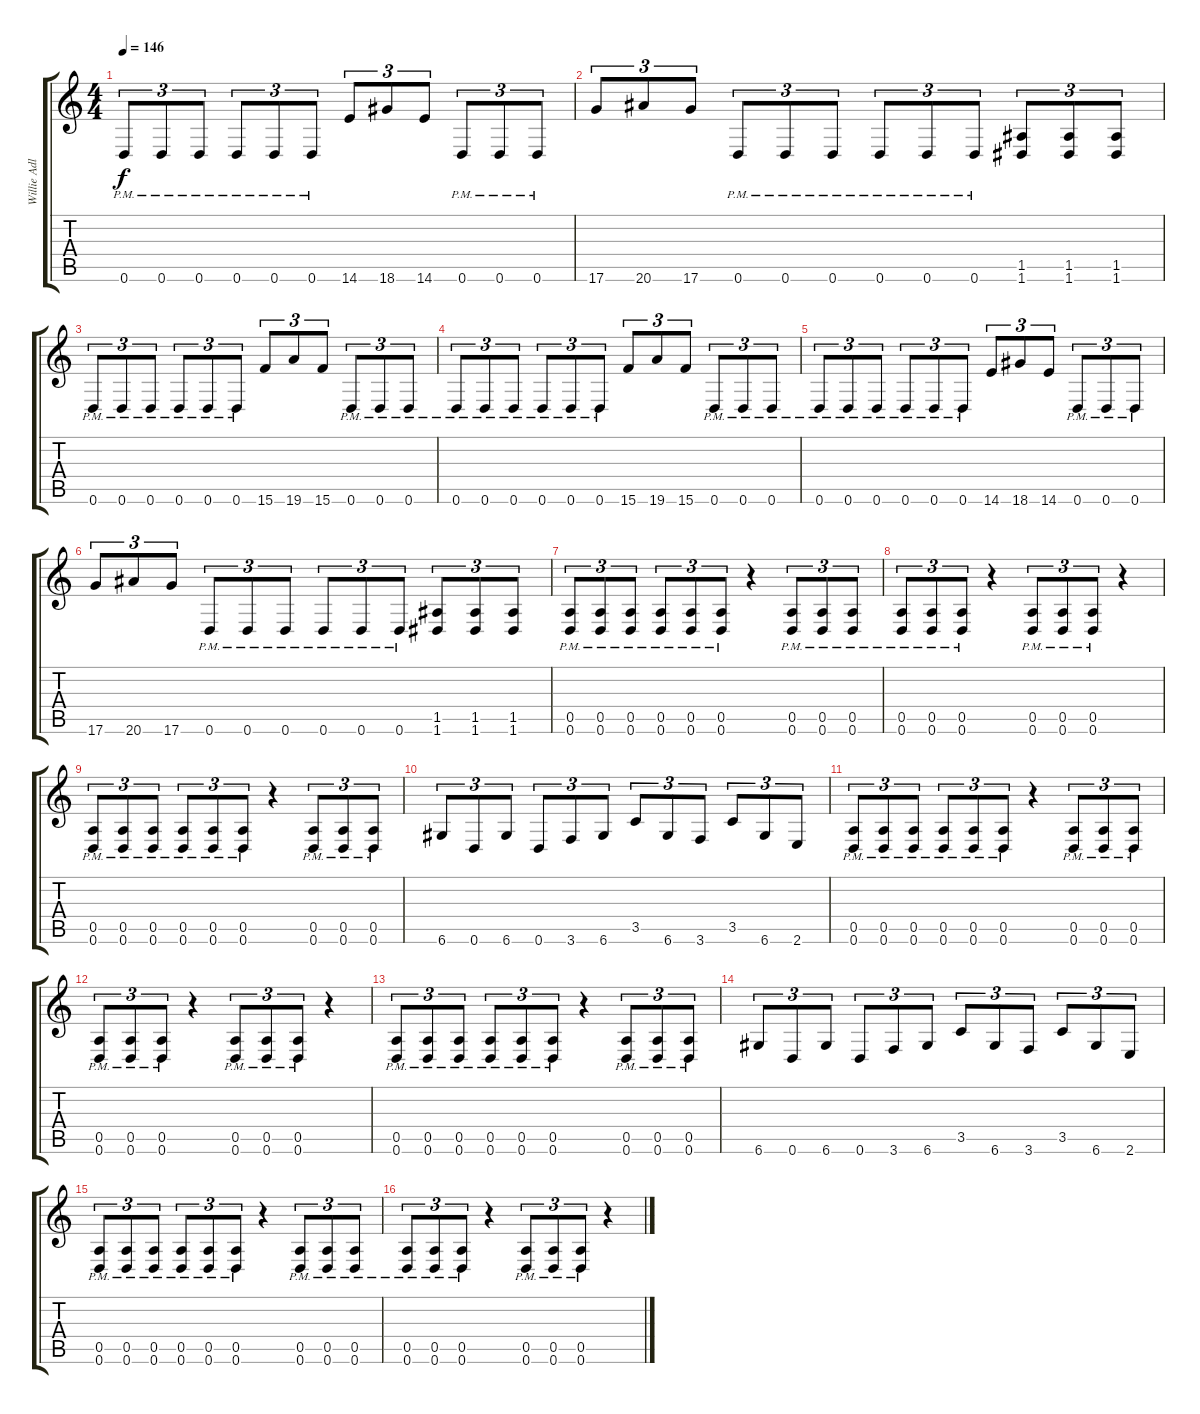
\track ("Willie Adler" "Willie Adl") {instrument distortionguitar}
\staff {score tabs}
\tuning (E4 B3 G3 D3 A2 D2) {hide}
\ts (4 4)
\tempo 146
\clef g2
\ks c
0.6{pm}.8{tu (3 2) dy f} 0.6{pm}.8{tu (3 2)} 0.6{pm}.8{tu (3 2)} 0.6{pm}.8{tu (3 2)} 0.6{pm}.8{tu (3 2)} 0.6{pm}.8{tu (3 2)} 14.6.8{tu (3 2)} 18.6.8{tu (3 2)} 14.6.8{tu (3 2)} 0.6{pm}.8{tu (3 2)} 0.6{pm}.8{tu (3 2)} 0.6{pm}.8{tu (3 2)} |
17.6.8{tu (3 2)} 20.6.8{tu (3 2)} 17.6.8{tu (3 2)} 0.6{pm}.8{tu (3 2)} 0.6{pm}.8{tu (3 2)} 0.6{pm}.8{tu (3 2)} 0.6{pm}.8{tu (3 2)} 0.6{pm}.8{tu (3 2)} 0.6{pm}.8{tu (3 2)} (1.5 1.6).8{tu (3 2)} (1.5 1.6).8{tu (3 2)} (1.5 1.6).8{tu (3 2)} |
0.6{pm}.8{tu (3 2)} 0.6{pm}.8{tu (3 2)} 0.6{pm}.8{tu (3 2)} 0.6{pm}.8{tu (3 2)} 0.6{pm}.8{tu (3 2)} 0.6{pm}.8{tu (3 2)} 15.6.8{tu (3 2)} 19.6.8{tu (3 2)} 15.6.8{tu (3 2)} 0.6{pm}.8{tu (3 2)} 0.6{pm}.8{tu (3 2)} 0.6{pm}.8{tu (3 2)} |
0.6{pm}.8{tu (3 2)} 0.6{pm}.8{tu (3 2)} 0.6{pm}.8{tu (3 2)} 0.6{pm}.8{tu (3 2)} 0.6{pm}.8{tu (3 2)} 0.6{pm}.8{tu (3 2)} 15.6.8{tu (3 2)} 19.6.8{tu (3 2)} 15.6.8{tu (3 2)} 0.6{pm}.8{tu (3 2)} 0.6{pm}.8{tu (3 2)} 0.6{pm}.8{tu (3 2)} |
0.6{pm}.8{tu (3 2)} 0.6{pm}.8{tu (3 2)} 0.6{pm}.8{tu (3 2)} 0.6{pm}.8{tu (3 2)} 0.6{pm}.8{tu (3 2)} 0.6{pm}.8{tu (3 2)} 14.6.8{tu (3 2)} 18.6.8{tu (3 2)} 14.6.8{tu (3 2)} 0.6{pm}.8{tu (3 2)} 0.6{pm}.8{tu (3 2)} 0.6{pm}.8{tu (3 2)} |
17.6.8{tu (3 2)} 20.6.8{tu (3 2)} 17.6.8{tu (3 2)} 0.6{pm}.8{tu (3 2)} 0.6{pm}.8{tu (3 2)} 0.6{pm}.8{tu (3 2)} 0.6{pm}.8{tu (3 2)} 0.6{pm}.8{tu (3 2)} 0.6{pm}.8{tu (3 2)} (1.5 1.6).8{tu (3 2)} (1.5 1.6).8{tu (3 2)} (1.5 1.6).8{tu (3 2)} |
(0.5{pm} 0.6{pm}).8{tu (3 2)} (0.5{pm} 0.6{pm}).8{tu (3 2)} (0.5{pm} 0.6{pm}).8{tu (3 2)} (0.5{pm} 0.6{pm}).8{tu (3 2)} (0.5{pm} 0.6{pm}).8{tu (3 2)} (0.5{pm} 0.6{pm}).8{tu (3 2)} r.4 (0.5{pm} 0.6{pm}).8{tu (3 2)} (0.5{pm} 0.6{pm}).8{tu (3 2)} (0.5{pm} 0.6{pm}).8{tu (3 2)} |
(0.5{pm} 0.6{pm}).8{tu (3 2)} (0.5{pm} 0.6{pm}).8{tu (3 2)} (0.5{pm} 0.6{pm}).8{tu (3 2)} r.4 (0.5{pm} 0.6{pm}).8{tu (3 2)} (0.5{pm} 0.6{pm}).8{tu (3 2)} (0.5{pm} 0.6{pm}).8{tu (3 2)} r.4 |
(0.5{pm} 0.6{pm}).8{tu (3 2)} (0.5{pm} 0.6{pm}).8{tu (3 2)} (0.5{pm} 0.6{pm}).8{tu (3 2)} (0.5{pm} 0.6{pm}).8{tu (3 2)} (0.5{pm} 0.6{pm}).8{tu (3 2)} (0.5{pm} 0.6{pm}).8{tu (3 2)} r.4 (0.5{pm} 0.6{pm}).8{tu (3 2)} (0.5{pm} 0.6{pm}).8{tu (3 2)} (0.5{pm} 0.6{pm}).8{tu (3 2)} |
6.6.8{tu (3 2)} 0.6.8{tu (3 2)} 6.6.8{tu (3 2)} 0.6.8{tu (3 2)} 3.6.8{tu (3 2)} 6.6.8{tu (3 2)} 3.5.8{tu (3 2)} 6.6.8{tu (3 2)} 3.6.8{tu (3 2)} 3.5.8{tu (3 2)} 6.6.8{tu (3 2)} 2.6.8{tu (3 2)} |
(0.5{pm} 0.6{pm}).8{tu (3 2)} (0.5{pm} 0.6{pm}).8{tu (3 2)} (0.5{pm} 0.6{pm}).8{tu (3 2)} (0.5{pm} 0.6{pm}).8{tu (3 2)} (0.5{pm} 0.6{pm}).8{tu (3 2)} (0.5{pm} 0.6{pm}).8{tu (3 2)} r.4 (0.5{pm} 0.6{pm}).8{tu (3 2)} (0.5{pm} 0.6{pm}).8{tu (3 2)} (0.5{pm} 0.6{pm}).8{tu (3 2)} |
(0.5{pm} 0.6{pm}).8{tu (3 2)} (0.5{pm} 0.6{pm}).8{tu (3 2)} (0.5{pm} 0.6{pm}).8{tu (3 2)} r.4 (0.5{pm} 0.6{pm}).8{tu (3 2)} (0.5{pm} 0.6{pm}).8{tu (3 2)} (0.5{pm} 0.6{pm}).8{tu (3 2)} r.4 |
(0.5{pm} 0.6{pm}).8{tu (3 2)} (0.5{pm} 0.6{pm}).8{tu (3 2)} (0.5{pm} 0.6{pm}).8{tu (3 2)} (0.5{pm} 0.6{pm}).8{tu (3 2)} (0.5{pm} 0.6{pm}).8{tu (3 2)} (0.5{pm} 0.6{pm}).8{tu (3 2)} r.4 (0.5{pm} 0.6{pm}).8{tu (3 2)} (0.5{pm} 0.6{pm}).8{tu (3 2)} (0.5{pm} 0.6{pm}).8{tu (3 2)} |
6.6.8{tu (3 2)} 0.6.8{tu (3 2)} 6.6.8{tu (3 2)} 0.6.8{tu (3 2)} 3.6.8{tu (3 2)} 6.6.8{tu (3 2)} 3.5.8{tu (3 2)} 6.6.8{tu (3 2)} 3.6.8{tu (3 2)} 3.5.8{tu (3 2)} 6.6.8{tu (3 2)} 2.6.8{tu (3 2)} |
(0.5{pm} 0.6{pm}).8{tu (3 2)} (0.5{pm} 0.6{pm}).8{tu (3 2)} (0.5{pm} 0.6{pm}).8{tu (3 2)} (0.5{pm} 0.6{pm}).8{tu (3 2)} (0.5{pm} 0.6{pm}).8{tu (3 2)} (0.5{pm} 0.6{pm}).8{tu (3 2)} r.4 (0.5{pm} 0.6{pm}).8{tu (3 2)} (0.5{pm} 0.6{pm}).8{tu (3 2)} (0.5{pm} 0.6{pm}).8{tu (3 2)} |
(0.5{pm} 0.6{pm}).8{tu (3 2)} (0.5{pm} 0.6{pm}).8{tu (3 2)} (0.5{pm} 0.6{pm}).8{tu (3 2)} r.4 (0.5{pm} 0.6{pm}).8{tu (3 2)} (0.5{pm} 0.6{pm}).8{tu (3 2)} (0.5{pm} 0.6{pm}).8{tu (3 2)} r.4
